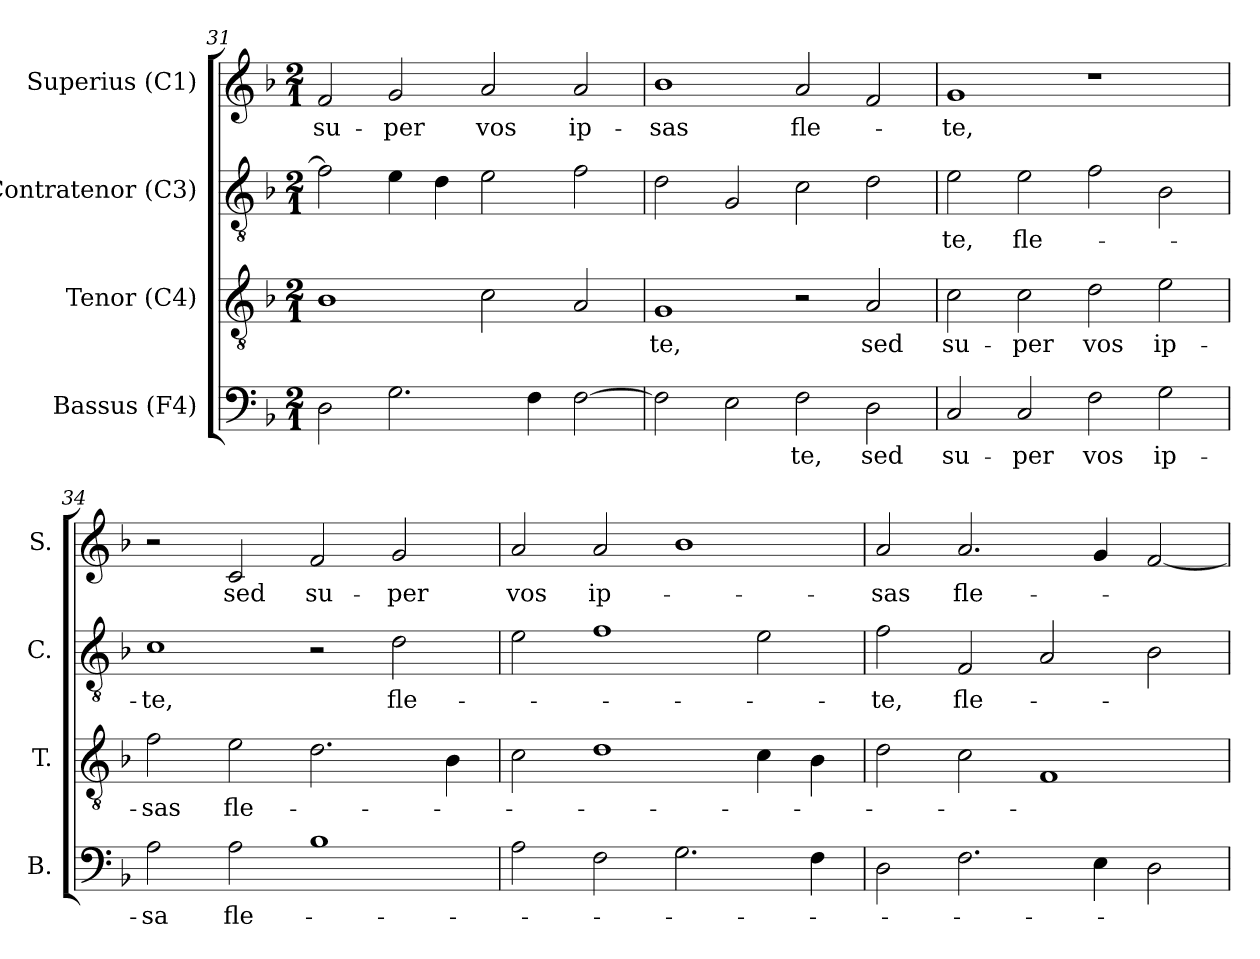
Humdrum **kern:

**kern	**text	**kern	**text	**kern	**text	**kern	**text
*part4	*part4	*part3	*part3	*part2	*part2	*part1	*part1
*staff4	*staff4	*staff3	*staff3	*staff2	*staff2	*staff1	*staff1
*I"Bassus (F4)	*	*I"Tenor (C4)	*	*I"Contratenor (C3)	*	*I"Superius (C1)	*
*I'B.	*	*I'T.	*	*I'C.	*	*I'S.	*
*clefF4	*	*clefGv2	*	*clefGv2	*	*clefG2	*
*	*	*ITrd7c12	*	*ITrd7c12	*	*	*
*k[b-]	*	*k[b-]	*	*k[b-]	*	*k[b-]	*
*F:	*	*F:	*	*F:	*	*F:	*
*M2/1	*	*M2/1	*	*M2/1	*	*M2/1	*
=31	=31	=31	=31	=31	=31	=31	=31
!	!	!	!	!	!	!	!LO:LY:b:color=#000000
2Di\	.	1BB-i	.	2Fi\]	.	2fi/	su-
!	!	!	!	!	!	!	!LO:LY:b:color=#000000
2.Gi\	.	.	.	4Ei\	.	2gi/	-per
.	.	.	.	4Di\	.	.	.
!	!	!	!	!	!	!	!LO:LY:b:color=#000000
.	.	2Ci\	.	2Ei\	.	2ai/	vos
4Fi\	.	.	.	.	.	.	.
!	!	!	!	!	!	!	!LO:LY:b:color=#000000
[2Fi\	.	2AAi/	.	2Fi\	.	2ai/	ip-
=32	=32	=32	=32	=32	=32	=32	=32
!	!	!	!LO:LY:b:color=#000000	!	!	!	!
!	!	!	!	!	!	!	!LO:LY:b:color=#000000
2Fi\]	.	1GGi	-te,	2Di\	.	1b-i	-sas
2Ei\	.	.	.	2GGi/	.	.	.
!	!LO:LY:b:color=#000000	!	!	!	!	!	!
!	!	!	!	!	!	!	!LO:LY:b:color=#000000
2Fi\	-te,	2r	.	2Ci\	.	2ai/	fle-
!	!LO:LY:b:color=#000000	!	!	!	!	!	!
!	!	!	!LO:LY:b:color=#000000	!	!	!	!
2Di\	sed	2AAi/	sed	2Di\	.	2fi/	.
=33	=33	=33	=33	=33	=33	=33	=33
!	!LO:LY:b:color=#000000	!	!	!	!	!	!
!	!	!	!LO:LY:b:color=#000000	!	!	!	!
!	!	!	!	!	!LO:LY:b:color=#000000	!	!
!	!	!	!	!	!	!	!LO:LY:b:color=#000000
2Ci/	su-	2Ci\	su-	2Ei\	-te,	1gi	-te,
!	!LO:LY:b:color=#000000	!	!	!	!	!	!
!	!	!	!LO:LY:b:color=#000000	!	!	!	!
!	!	!	!	!	!LO:LY:b:color=#000000	!	!
2Ci/	-per	2Ci\	-per	2Ei\	fle-	.	.
!	!LO:LY:b:color=#000000	!	!	!	!	!	!
!	!	!	!LO:LY:b:color=#000000	!	!	!	!
2Fi\	vos	2Di\	vos	2Fi\	.	1r	.
!	!LO:LY:b:color=#000000	!	!	!	!	!	!
!	!	!	!LO:LY:b:color=#000000	!	!	!	!
2Gi\	ip-	2Ei\	ip-	2BB-i\	.	.	.
=34	=34	=34	=34	=34	=34	=34	=34
!	!LO:LY:b:color=#000000	!	!	!	!	!	!
!	!	!	!LO:LY:b:color=#000000	!	!	!	!
!	!	!	!	!	!LO:LY:b:color=#000000	!	!
2Ai\	-sa	2Fi\	-sas	1Ci	-te,	2r	.
!	!LO:LY:b:color=#000000	!	!	!	!	!	!
!	!	!	!LO:LY:b:color=#000000	!	!	!	!
!	!	!	!	!	!	!	!LO:LY:b:color=#000000
2Ai\	fle-	2Ei\	fle-	.	.	2ci/	sed
!	!	!	!	!	!	!	!LO:LY:b:color=#000000
1B-i	.	2.Di\	.	2r	.	2fi/	su-
!	!	!	!	!	!LO:LY:b:color=#000000	!	!
!	!	!	!	!	!	!	!LO:LY:b:color=#000000
.	.	.	.	2Di\	fle-	2gi/	-per
.	.	4BB-i\	.	.	.	.	.
!!LO:LB:g=z
=35	=35	=35	=35	=35	=35	=35	=35
!	!	!	!	!	!	!	!LO:LY:b:color=#000000
2Ai\	.	2Ci\	.	2Ei\	.	2ai/	vos
!	!	!	!	!	!	!	!LO:LY:b:color=#000000
2Fi\	.	1Di	.	1Fi	.	2ai/	ip-
2.Gi\	.	.	.	.	.	1b-i	.
.	.	4Ci\	.	2Ei\	.	.	.
4Fi\	.	4BB-i\	.	.	.	.	.
=36	=36	=36	=36	=36	=36	=36	=36
!	!	!	!	!	!LO:LY:b:color=#000000	!	!
!	!	!	!	!	!	!	!LO:LY:b:color=#000000
2Di\	.	2Di\	.	2Fi\	-te,	2ai/	-sas
!	!	!	!	!	!LO:LY:b:color=#000000	!	!
!	!	!	!	!	!	!	!LO:LY:b:color=#000000
2.Fi\	.	2Ci\	.	2FFi/	fle-	2.ai/	fle-
.	.	1FFi	.	2AAi/	.	.	.
4Ei\	.	.	.	.	.	4gi/	.
2Di\	.	.	.	2BB-i\	.	[2fi/	.
=	=	=	=	=	=	=	=
*-	*-	*-	*-	*-	*-	*-	*-
